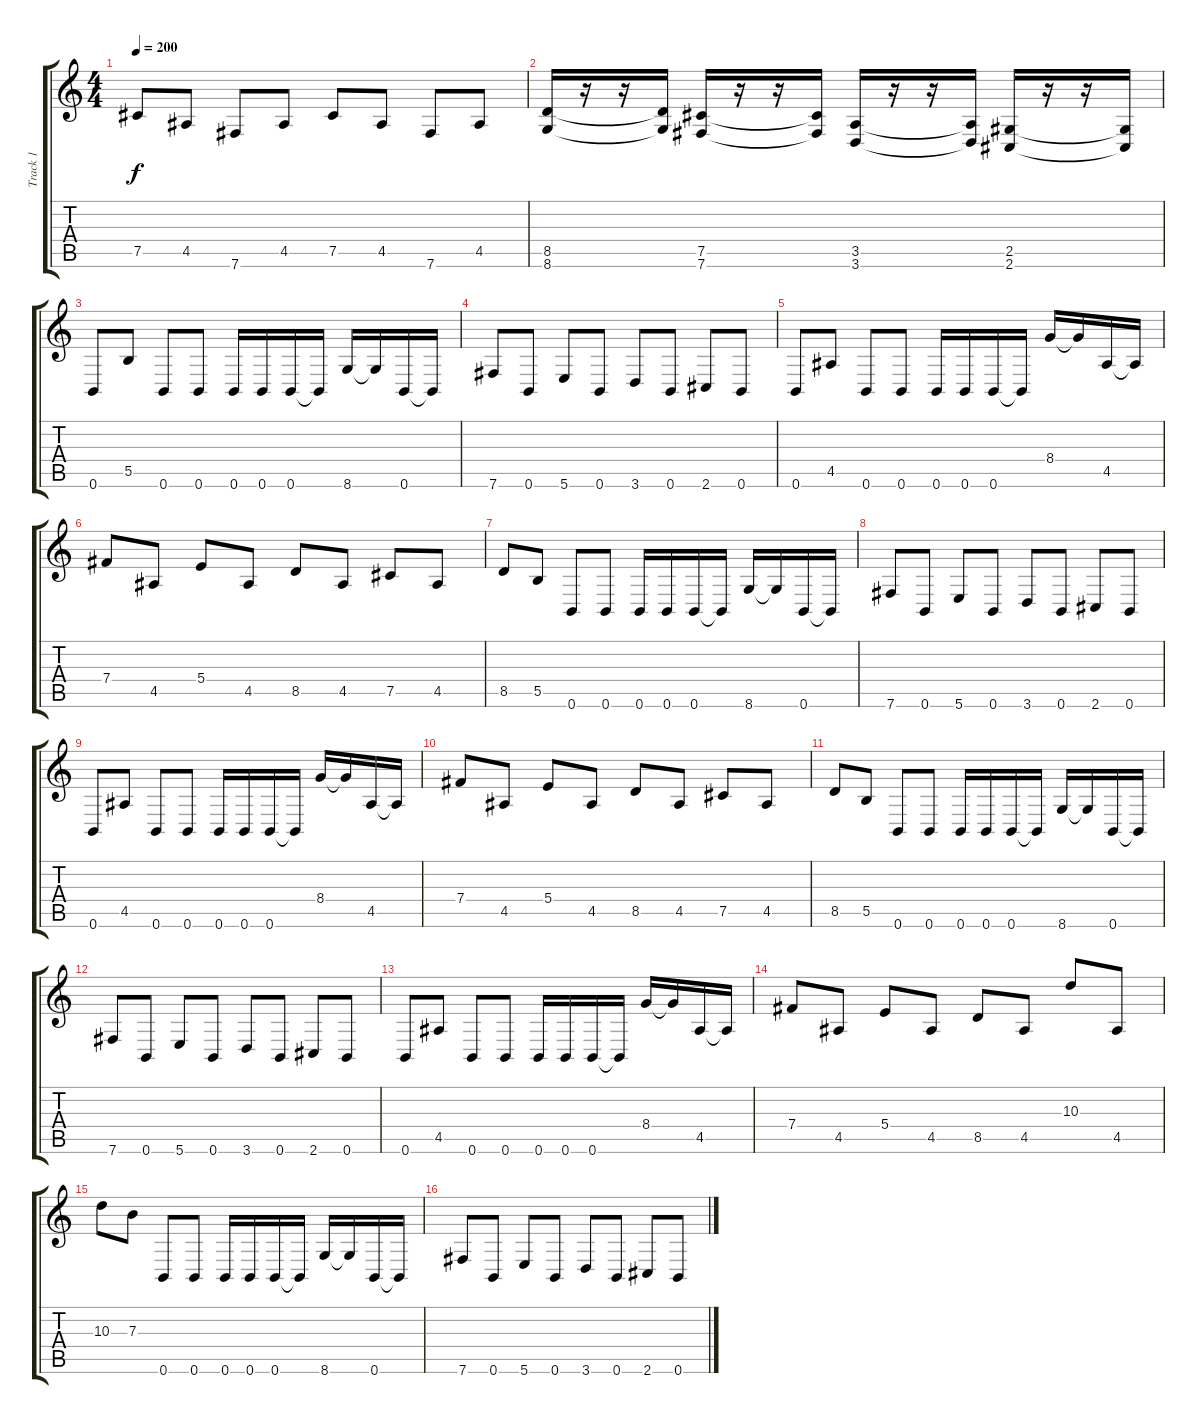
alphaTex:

\track ("Track 1" "Track 1") {instrument distortionguitar}
\staff {score tabs}
\tuning (Db4 Ab3 E3 B2 Gb2 B1) {hide}
\ts (4 4)
\tempo 200
\clef g2
\ks c
7.5.8{dy f} 4.5.8 7.6.8 4.5.8 7.5.8 4.5.8 7.6.8 4.5.8 |
(8.5 8.6).16 r.16 r.16 (8.5{t} 8.6{t}).16 (7.5 7.6).16 r.16 r.16 (7.5{t} 7.6{t}).16 (3.5 3.6).16 r.16 r.16 (3.5{t} 3.6{t}).16 (2.5 2.6).16 r.16 r.16 (2.5{t} 2.6{t}).16 |
0.6.8 5.5.8 0.6.8 0.6.8 0.6.16 0.6.16 0.6.16 0.6{t}.16 8.6.16 8.6{t}.16 0.6.16 0.6{t}.16 |
7.6.8 0.6.8 5.6.8 0.6.8 3.6.8 0.6.8 2.6.8 0.6.8 |
0.6.8 4.5.8 0.6.8 0.6.8 0.6.16 0.6.16 0.6.16 0.6{t}.16 8.4.16 8.4{t}.16 4.5.16 4.5{t}.16 |
7.4.8 4.5.8 5.4.8 4.5.8 8.5.8 4.5.8 7.5.8 4.5.8 |
8.5.8 5.5.8 0.6.8 0.6.8 0.6.16 0.6.16 0.6.16 0.6{t}.16 8.6.16 8.6{t}.16 0.6.16 0.6{t}.16 |
7.6.8 0.6.8 5.6.8 0.6.8 3.6.8 0.6.8 2.6.8 0.6.8 |
0.6.8 4.5.8 0.6.8 0.6.8 0.6.16 0.6.16 0.6.16 0.6{t}.16 8.4.16 8.4{t}.16 4.5.16 4.5{t}.16 |
7.4.8 4.5.8 5.4.8 4.5.8 8.5.8 4.5.8 7.5.8 4.5.8 |
8.5.8 5.5.8 0.6.8 0.6.8 0.6.16 0.6.16 0.6.16 0.6{t}.16 8.6.16 8.6{t}.16 0.6.16 0.6{t}.16 |
7.6.8 0.6.8 5.6.8 0.6.8 3.6.8 0.6.8 2.6.8 0.6.8 |
0.6.8 4.5.8 0.6.8 0.6.8 0.6.16 0.6.16 0.6.16 0.6{t}.16 8.4.16 8.4{t}.16 4.5.16 4.5{t}.16 |
7.4.8 4.5.8 5.4.8 4.5.8 8.5.8 4.5.8 10.3.8 4.5.8 |
10.3.8 7.3.8 0.6.8 0.6.8 0.6.16 0.6.16 0.6.16 0.6{t}.16 8.6.16 8.6{t}.16 0.6.16 0.6{t}.16 |
7.6.8 0.6.8 5.6.8 0.6.8 3.6.8 0.6.8 2.6.8 0.6.8
